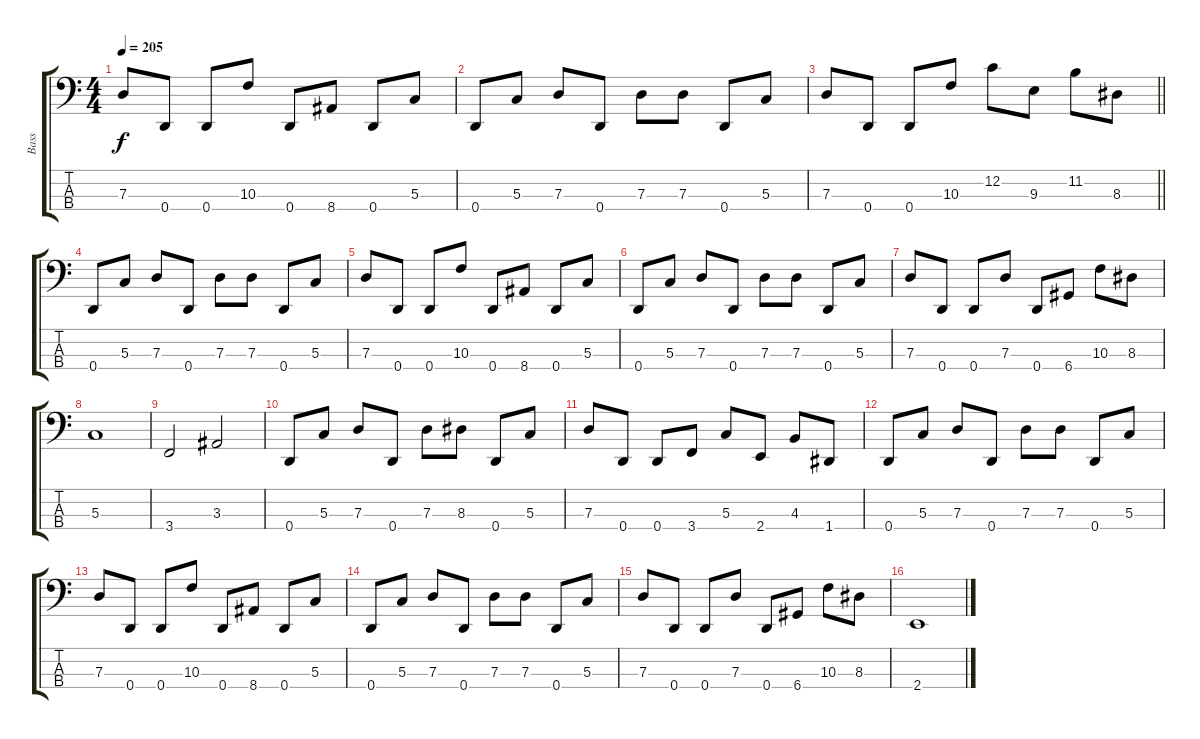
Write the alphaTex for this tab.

\track ("Bass" "Bass") {instrument electricbasspick}
\staff {score tabs}
\tuning (F2 C2 G1 D1) {hide}
\ts (4 4)
\tempo 205
\clef f4
\ks c
7.3.8{dy f} 0.4.8 0.4.8 10.3.8 0.4.8 8.4.8 0.4.8 5.3.8 |
0.4.8 5.3.8 7.3.8 0.4.8 7.3.8 7.3.8 0.4.8 5.3.8 |
\barLineRight lightlight
7.3.8 0.4.8 0.4.8 10.3.8 12.2.8 9.3.8 11.2.8 8.3.8 |
0.4.8 5.3.8 7.3.8 0.4.8 7.3.8 7.3.8 0.4.8 5.3.8 |
7.3.8 0.4.8 0.4.8 10.3.8 0.4.8 8.4.8 0.4.8 5.3.8 |
0.4.8 5.3.8 7.3.8 0.4.8 7.3.8 7.3.8 0.4.8 5.3.8 |
7.3.8 0.4.8 0.4.8 7.3.8 0.4.8 6.4.8 10.3.8 8.3.8 |
5.3.1 |
3.4.2 3.3.2 |
0.4.8 5.3.8 7.3.8 0.4.8 7.3.8 8.3.8 0.4.8 5.3.8 |
7.3.8 0.4.8 0.4.8 3.4.8 5.3.8 2.4.8 4.3.8 1.4.8 |
0.4.8 5.3.8 7.3.8 0.4.8 7.3.8 7.3.8 0.4.8 5.3.8 |
7.3.8 0.4.8 0.4.8 10.3.8 0.4.8 8.4.8 0.4.8 5.3.8 |
0.4.8 5.3.8 7.3.8 0.4.8 7.3.8 7.3.8 0.4.8 5.3.8 |
7.3.8 0.4.8 0.4.8 7.3.8 0.4.8 6.4.8 10.3.8 8.3.8 |
2.4.1
